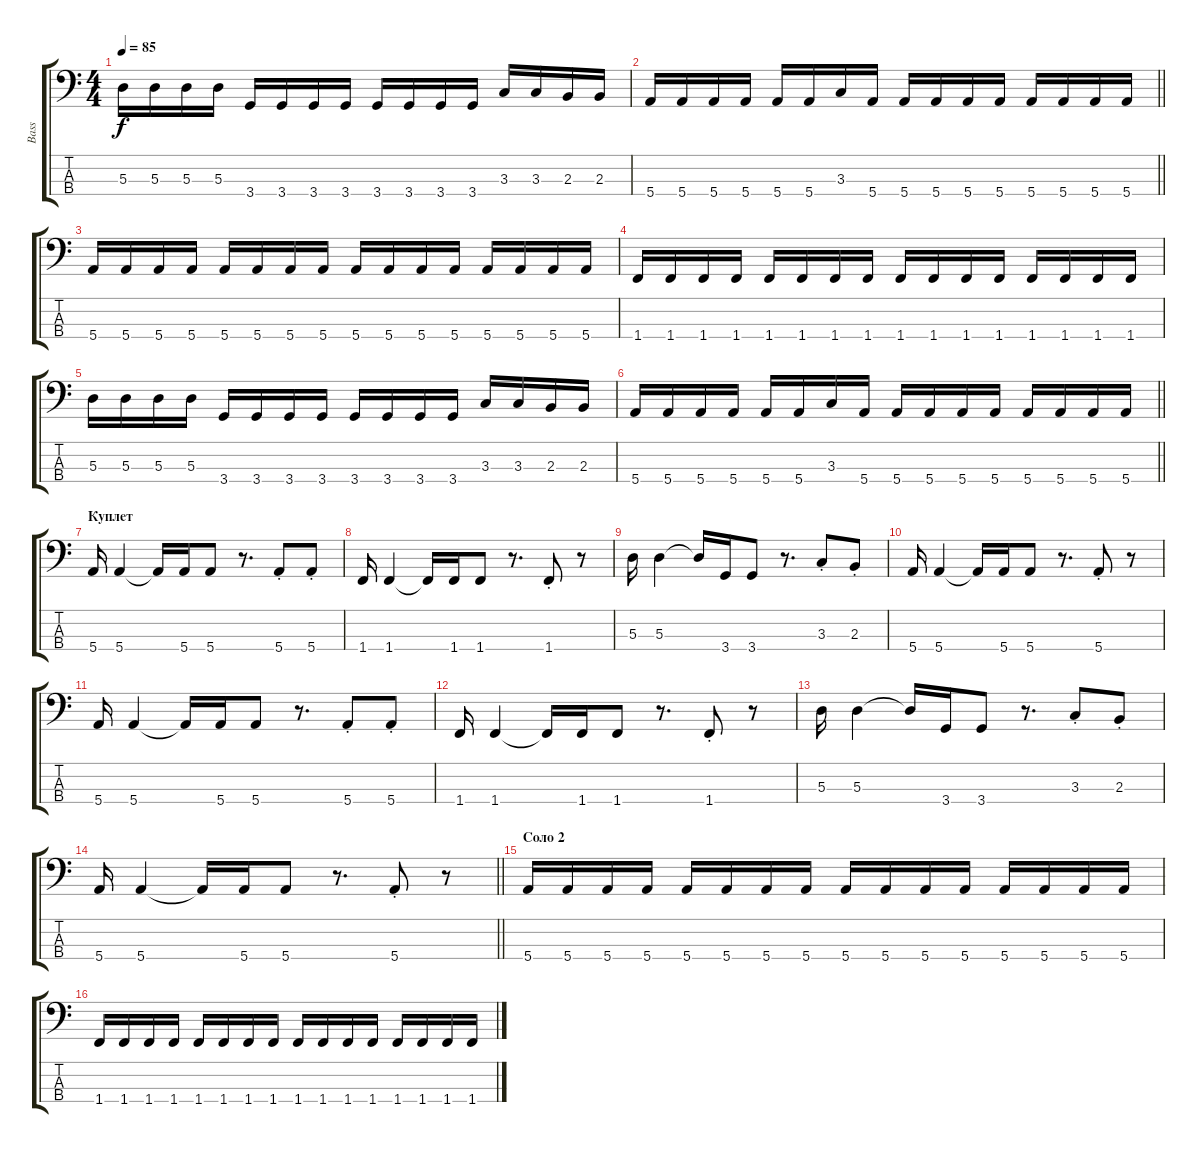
\track ("Bass" "Bass") {instrument slapbass2}
\staff {score tabs}
\tuning (G2 D2 A1 E1) {hide}
\ts (4 4)
\tempo 85
\clef f4
\ks c
5.3.16{dy f} 5.3.16 5.3.16 5.3.16 3.4.16 3.4.16 3.4.16 3.4.16 3.4.16 3.4.16 3.4.16 3.4.16 3.3.16 3.3.16 2.3.16 2.3.16 |
\barLineRight lightlight
5.4.16 5.4.16 5.4.16 5.4.16 5.4.16 5.4.16 3.3.16 5.4.16 5.4.16 5.4.16 5.4.16 5.4.16 5.4.16 5.4.16 5.4.16 5.4.16 |
5.4.16 5.4.16 5.4.16 5.4.16 5.4.16 5.4.16 5.4.16 5.4.16 5.4.16 5.4.16 5.4.16 5.4.16 5.4.16 5.4.16 5.4.16 5.4.16 |
1.4.16 1.4.16 1.4.16 1.4.16 1.4.16 1.4.16 1.4.16 1.4.16 1.4.16 1.4.16 1.4.16 1.4.16 1.4.16 1.4.16 1.4.16 1.4.16 |
5.3.16 5.3.16 5.3.16 5.3.16 3.4.16 3.4.16 3.4.16 3.4.16 3.4.16 3.4.16 3.4.16 3.4.16 3.3.16 3.3.16 2.3.16 2.3.16 |
\barLineRight lightlight
5.4.16 5.4.16 5.4.16 5.4.16 5.4.16 5.4.16 3.3.16 5.4.16 5.4.16 5.4.16 5.4.16 5.4.16 5.4.16 5.4.16 5.4.16 5.4.16 |
\section ("" "Куплет")
5.4.16 5.4.4 5.4{t}.16 5.4.16 5.4.8 r.8{d} 5.4{st}.8 5.4{st}.8 |
1.4.16 1.4.4 1.4{t}.16 1.4.16 1.4.8 r.8{d} 1.4{st}.8 r.8 |
5.3.16 5.3.4 5.3{t}.16 3.4.16 3.4.8 r.8{d} 3.3{st}.8 2.3{st}.8 |
5.4.16 5.4.4 5.4{t}.16 5.4.16 5.4.8 r.8{d} 5.4{st}.8 r.8 |
5.4.16 5.4.4 5.4{t}.16 5.4.16 5.4.8 r.8{d} 5.4{st}.8 5.4{st}.8 |
1.4.16 1.4.4 1.4{t}.16 1.4.16 1.4.8 r.8{d} 1.4{st}.8 r.8 |
5.3.16 5.3.4 5.3{t}.16 3.4.16 3.4.8 r.8{d} 3.3{st}.8 2.3{st}.8 |
\barLineRight lightlight
5.4.16 5.4.4 5.4{t}.16 5.4.16 5.4.8 r.8{d} 5.4{st}.8 r.8 |
\section ("" "Соло 2")
5.4.16 5.4.16 5.4.16 5.4.16 5.4.16 5.4.16 5.4.16 5.4.16 5.4.16 5.4.16 5.4.16 5.4.16 5.4.16 5.4.16 5.4.16 5.4.16 |
1.4.16 1.4.16 1.4.16 1.4.16 1.4.16 1.4.16 1.4.16 1.4.16 1.4.16 1.4.16 1.4.16 1.4.16 1.4.16 1.4.16 1.4.16 1.4.16
